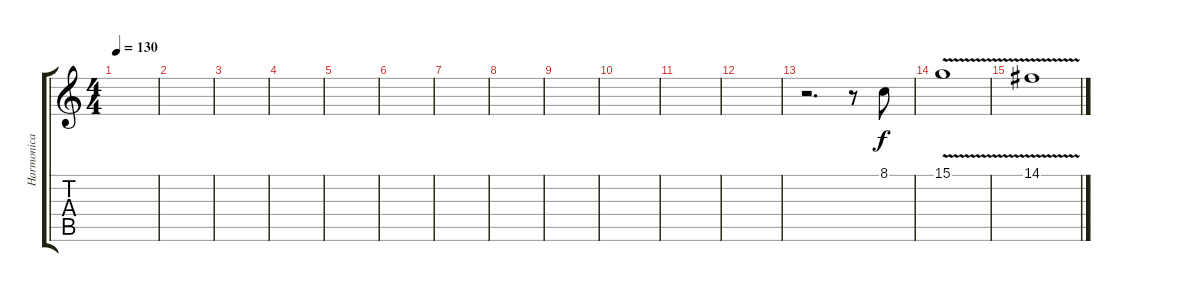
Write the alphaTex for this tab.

\track ("Harmonica" "Harmonica") {instrument harmonica}
\staff {score tabs}
\tuning (E4 B3 G3 D3 A2 E2) {hide}
\ts (4 4)
\tempo 130
\clef g2
\ks c
|
|
|
|
|
|
|
|
|
|
|
|
r.2{d} r.8 8.1.8 |
15.1{v}.1 |
14.1{v}.1
